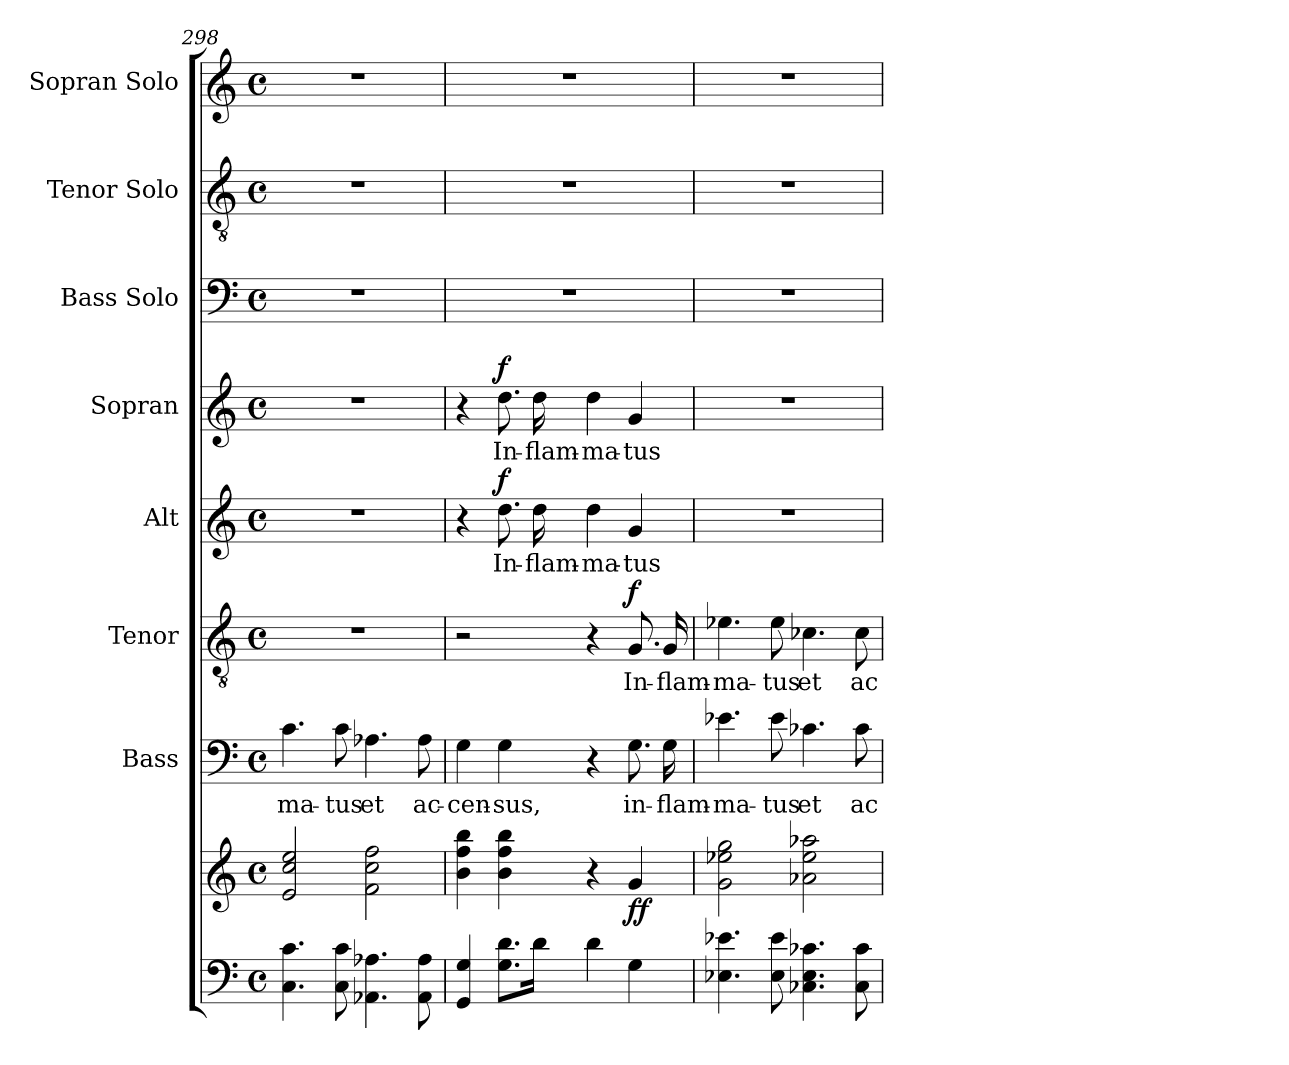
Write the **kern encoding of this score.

**kern	**kern	**dynam	**kern	**text	**kern	**text	**dynam	**kern	**text	**dynam	**kern	**text	**dynam	**kern	**kern	**kern
*part8	*part8	*part8	*part7	*part7	*part6	*part6	*part6	*part5	*part5	*part5	*part4	*part4	*part4	*part3	*part2	*part1
*staff9	*staff8	*staff8/9	*staff7	*staff7	*staff6	*staff6	*staff6	*staff5	*staff5	*staff5	*staff4	*staff4	*staff4	*staff3	*staff2	*staff1
*	*	*	*I"Bass	*	*I"Tenor	*	*	*I"Alt	*	*	*I"Sopran	*	*	*I"Bass Solo	*I"Tenor Solo	*I"Sopran Solo
*	*	*	*I'B.	*	*I'T.	*	*	*I'A.	*	*	*I'S.	*	*	*I'B. Solo	*I'T. Solo	*I'S. Solo
*clefF4	*clefG2	*	*clefF4	*	*clefGv2	*	*	*clefG2	*	*	*clefG2	*	*	*clefF4	*clefGv2	*clefG2
*k[]	*k[]	*	*k[]	*	*k[]	*	*	*k[]	*	*	*k[]	*	*	*k[]	*k[]	*k[]
*C:	*C:	*	*C:	*	*C:	*	*	*C:	*	*	*C:	*	*	*C:	*C:	*C:
*M4/4	*M4/4	*	*M4/4	*	*M4/4	*	*	*M4/4	*	*	*M4/4	*	*	*M4/4	*M4/4	*M4/4
*met(c)	*met(c)	*	*met(c)	*	*met(c)	*	*	*met(c)	*	*	*met(c)	*	*	*met(c)	*met(c)	*met(c)
=298	=298	=298	=298	=298	=298	=298	=298	=298	=298	=298	=298	=298	=298	=298	=298	=298
!	!	!	!	!LO:LY:b	!	!	!	!	!	!	!	!	!	!	!	!
4.C\ 4.c\	2e/ 2cc/ 2ee/	.	4.c\	-ma-	1r	.	.	1r	.	.	1r	.	.	1r	1r	1r
!	!	!	!	!LO:LY:b	!	!	!	!	!	!	!	!	!	!	!	!
8C\ 8c\	.	.	8c\	-tus	.	.	.	.	.	.	.	.	.	.	.	.
!	!	!	!	!LO:LY:b	!	!	!	!	!	!	!	!	!	!	!	!
4.AA-X\ 4.A-X\	2f\ 2cc\ 2ff\	.	4.A-X\	et	.	.	.	.	.	.	.	.	.	.	.	.
!	!	!	!	!LO:LY:b	!	!	!	!	!	!	!	!	!	!	!	!
8AA-\ 8A-\	.	.	8A-\	ac-	.	.	.	.	.	.	.	.	.	.	.	.
=299	=299	=299	=299	=299	=299	=299	=299	=299	=299	=299	=299	=299	=299	=299	=299	=299
!	!	!	!	!LO:LY:b	!	!	!	!	!	!	!	!	!	!	!	!
4GG/ 4G/	4b\ 4ff\ 4bb\	.	4G\	-cen-	2r	.	.	4r	.	.	4r	.	.	1r	1r	1r
!	!	!	!	!LO:LY:b	!	!	!	!	!LO:LY:b	!LO:DY:a	!	!LO:LY:b	!LO:DY:a	!	!	!
8.G\ 8.d\L	4b\ 4ff\ 4bb\	.	4G\	-sus,	.	.	.	8.dd\	In-	f	8.dd\	In-	f	.	.	.
!	!	!	!	!	!	!	!	!	!LO:LY:b	!	!	!LO:LY:b	!	!	!	!
16d\Jk	.	.	.	.	.	.	.	16dd\	-flam-	.	16dd\	-flam-	.	.	.	.
!	!	!	!	!	!	!	!	!	!LO:LY:b	!	!	!LO:LY:b	!	!	!	!
4d\	4r	.	4r	.	4r	.	.	4dd\	-ma-	.	4dd\	-ma-	.	.	.	.
!	!	!LO:DY:b	!	!LO:LY:b	!	!LO:LY:b	!LO:DY:a	!	!LO:LY:b	!	!	!LO:LY:b	!	!	!	!
4G\	4g/	ff	8.G\	in-	8.G/	In-	f	4g/	-tus	.	4g/	-tus	.	.	.	.
!	!	!	!	!LO:LY:b	!	!LO:LY:b	!	!	!	!	!	!	!	!	!	!
.	.	.	16G\	-flam-	16G/	-flam-	.	.	.	.	.	.	.	.	.	.
=300	=300	=300	=300	=300	=300	=300	=300	=300	=300	=300	=300	=300	=300	=300	=300	=300
!	!	!	!	!LO:LY:b	!	!LO:LY:b	!	!	!	!	!	!	!	!	!	!
4.E-X\ 4.e-X\	2g\ 2ee-X\ 2gg\	.	4.e-X\	-ma-	4.e-X\	-ma-	.	1r	.	.	1r	.	.	1r	1r	1r
!	!	!	!	!LO:LY:b	!	!LO:LY:b	!	!	!	!	!	!	!	!	!	!
8E-\ 8e-\	.	.	8e-\	-tus	8e-\	-tus	.	.	.	.	.	.	.	.	.	.
!	!	!	!	!LO:LY:b	!	!LO:LY:b	!	!	!	!	!	!	!	!	!	!
4.C-X\ 4.E-\ 4.c-X\	2a-X\ 2ee-\ 2aa-X\	.	4.c-X\	et	4.c-X\	et	.	.	.	.	.	.	.	.	.	.
!	!	!	!	!LO:LY:b	!	!LO:LY:b	!	!	!	!	!	!	!	!	!	!
8C-\ 8c-\	.	.	8c-\	ac-	8c-\	ac-	.	.	.	.	.	.	.	.	.	.
=	=	=	=	=	=	=	=	=	=	=	=	=	=	=	=	=
*-	*-	*-	*-	*-	*-	*-	*-	*-	*-	*-	*-	*-	*-	*-	*-	*-
